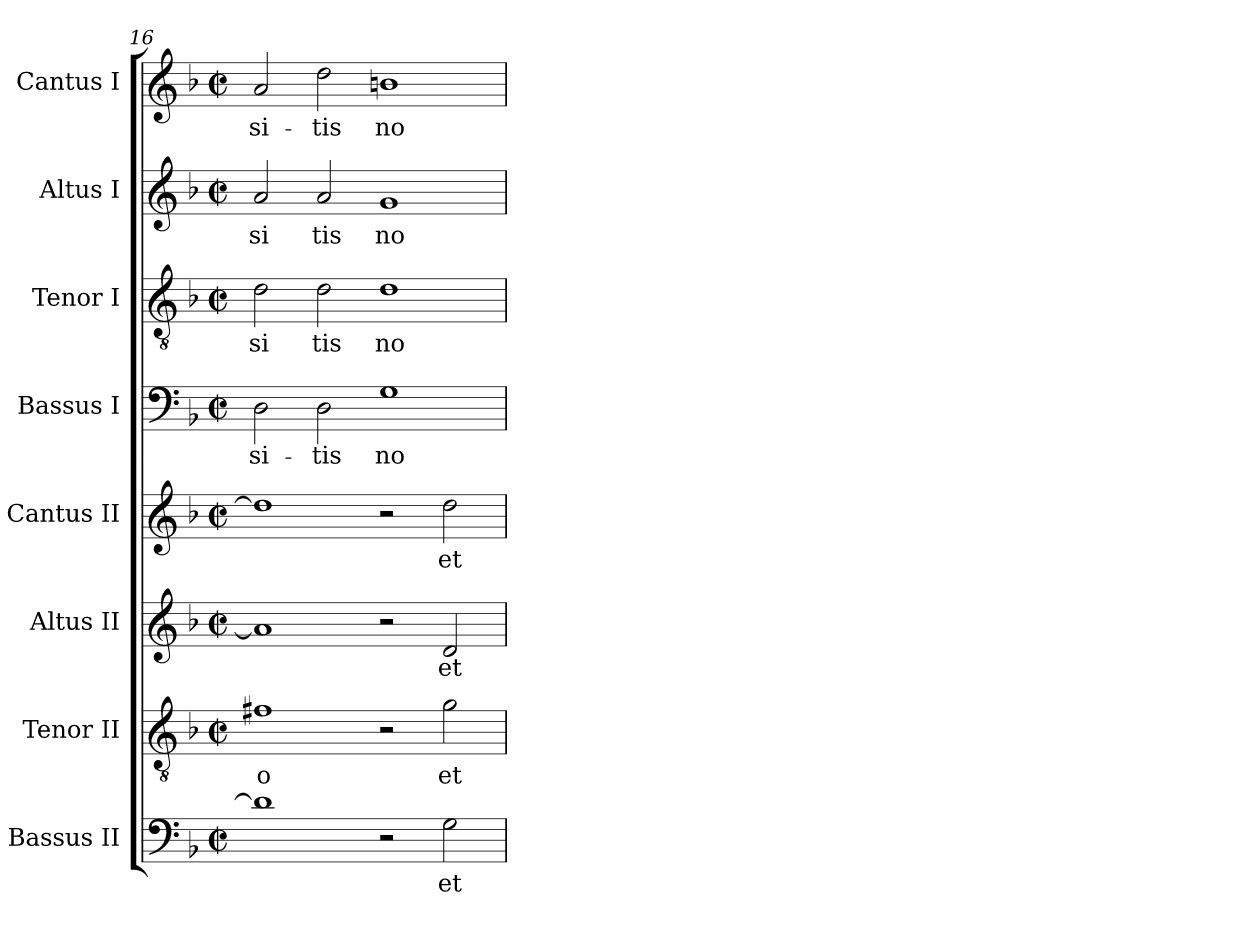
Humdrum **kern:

**kern	**text	**kern	**text	**kern	**text	**kern	**text	**kern	**text	**kern	**text	**kern	**text	**kern	**text
*part8	*part8	*part7	*part7	*part6	*part6	*part5	*part5	*part4	*part4	*part3	*part3	*part2	*part2	*part1	*part1
*staff8	*staff8	*staff7	*staff7	*staff6	*staff6	*staff5	*staff5	*staff4	*staff4	*staff3	*staff3	*staff2	*staff2	*staff1	*staff1
*I"Bassus II	*	*I"Tenor II	*	*I"Altus II	*	*I"Cantus II	*	*I"Bassus I	*	*I"Tenor I	*	*I"Altus I	*	*I"Cantus I	*
*clefF4	*	*clefGv2	*	*clefG2	*	*clefG2	*	*clefF4	*	*clefGv2	*	*clefG2	*	*clefG2	*
*k[b-]	*	*k[b-]	*	*k[b-]	*	*k[b-]	*	*k[b-]	*	*k[b-]	*	*k[b-]	*	*k[b-]	*
*F:	*	*F:	*	*F:	*	*F:	*	*F:	*	*F:	*	*F:	*	*F:	*
*M2/2	*	*M2/2	*	*M2/2	*	*M2/2	*	*M2/2	*	*M2/2	*	*M2/2	*	*M2/2	*
*met(c|)	*	*met(c|)	*	*met(c|)	*	*met(c|)	*	*met(c|)	*	*met(c|)	*	*met(c|)	*	*met(c|)	*
=16	=16	=16	=16	=16	=16	=16	=16	=16	=16	=16	=16	=16	=16	=16	=16
!	!	!	!LO:LY:b:cj	!	!	!	!	!	!LO:LY:b:cj	!	!LO:LY:b:cj	!	!LO:LY:b:cj	!	!LO:LY:b:cj
1d]	.	1f#X	o	1a]	.	1dd]	.	2D\	si-	2d\	si	2a/	si	2a/	si-
!	!	!	!	!	!	!	!	!	!LO:LY:b:cj	!	!LO:LY:b:cj	!	!LO:LY:b:cj	!	!LO:LY:b:cj
.	.	.	.	.	.	.	.	2D\	-tis	2d\	tis	2a/	tis	2dd\	-tis
!	!	!	!	!	!	!	!	!	!LO:LY:b:cj	!	!LO:LY:b:cj	!	!LO:LY:b:cj	!	!LO:LY:b:cj
2r	.	2r	.	2r	.	2r	.	1G	no-	1d	no	1g	no	1bn	no-
!	!LO:LY:b:cj	!	!LO:LY:b:cj	!	!LO:LY:b:cj	!	!LO:LY:b:cj	!	!	!	!	!	!	!	!
2G\	et	2g\	et	2d/	et	2dd\	et	.	.	.	.	.	.	.	.
=	=	=	=	=	=	=	=	=	=	=	=	=	=	=	=
*-	*-	*-	*-	*-	*-	*-	*-	*-	*-	*-	*-	*-	*-	*-	*-
